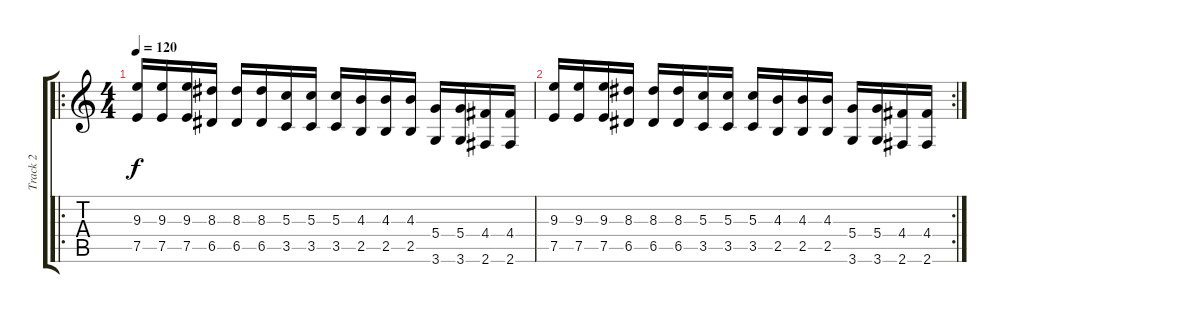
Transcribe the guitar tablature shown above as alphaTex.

\track ("Track 2" "Track 2") {instrument distortionguitar}
\staff {score tabs}
\tuning (E4 B3 G3 D3 A2 E2) {hide}
\ro
\ts (4 4)
\tempo 120
\clef g2
\ks c
(9.3 7.5).16{dy f} (9.3 7.5).16 (9.3 7.5).16 (8.3 6.5).16 (8.3 6.5).16 (8.3 6.5).16 (5.3 3.5).16 (5.3 3.5).16 (5.3 3.5).16 (4.3 2.5).16 (4.3 2.5).16 (4.3 2.5).16 (5.4 3.6).16 (5.4 3.6).16 (4.4 2.6).16 (4.4 2.6).16 |
\rc 2
(9.3 7.5).16 (9.3 7.5).16 (9.3 7.5).16 (8.3 6.5).16 (8.3 6.5).16 (8.3 6.5).16 (5.3 3.5).16 (5.3 3.5).16 (5.3 3.5).16 (4.3 2.5).16 (4.3 2.5).16 (4.3 2.5).16 (5.4 3.6).16 (5.4 3.6).16 (4.4 2.6).16 (4.4 2.6).16
